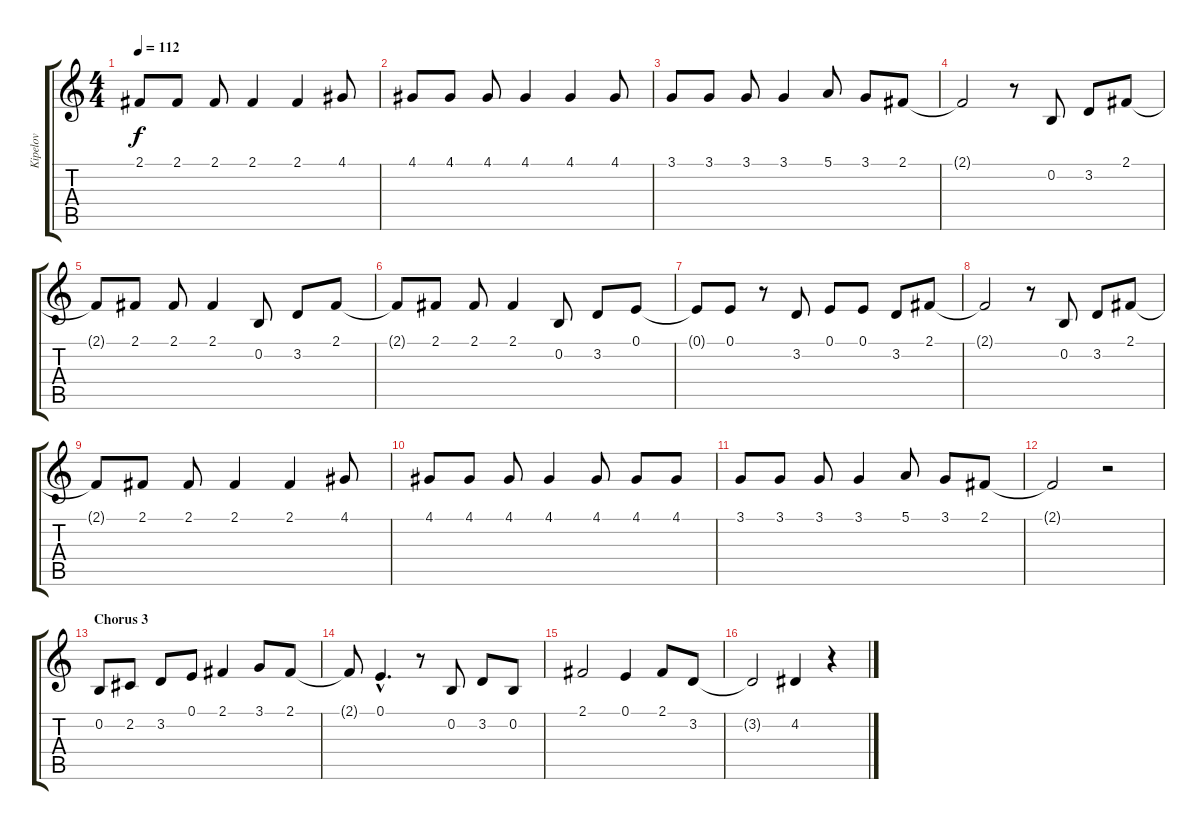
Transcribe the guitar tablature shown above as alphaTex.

\track ("Kipelov" "Kipelov") {instrument tenorsax}
\staff {score tabs}
\tuning (E4 B3 G3 D3 A2 E2) {hide}
\ts (4 4)
\tempo 112
\clef g2
\ks c
2.1.8{dy f} 2.1.8 2.1.8 2.1.4 2.1.4 4.1.8 |
4.1.8 4.1.8 4.1.8 4.1.4 4.1.4 4.1.8 |
3.1.8 3.1.8 3.1.8 3.1.4 5.1.8 3.1.8 2.1.8 |
2.1{t}.2 r.8 0.2.8 3.2.8 2.1.8 |
2.1{t}.8 2.1.8 2.1.8 2.1.4 0.2.8 3.2.8 2.1.8 |
2.1{t}.8 2.1.8 2.1.8 2.1.4 0.2.8 3.2.8 0.1.8 |
0.1{t}.8 0.1.8 r.8 3.2.8 0.1.8 0.1.8 3.2.8 2.1.8 |
2.1{t}.2 r.8 0.2.8 3.2.8 2.1.8 |
2.1{t}.8 2.1.8 2.1.8 2.1.4 2.1.4 4.1.8 |
4.1.8 4.1.8 4.1.8 4.1.4 4.1.8 4.1.8 4.1.8 |
3.1.8 3.1.8 3.1.8 3.1.4 5.1.8 3.1.8 2.1.8 |
2.1{t}.2 r.2 |
\section ("" "Chorus 3")
0.2.8 2.2.8 3.2.8 0.1.8 2.1.4 3.1.8 2.1.8 |
2.1{t}.8 0.1{hac}.4{d} r.8 0.2.8 3.2.8 0.2.8 |
2.1.2 0.1.4 2.1.8 3.2.8 |
3.2{t}.2 4.2.4 r.4
